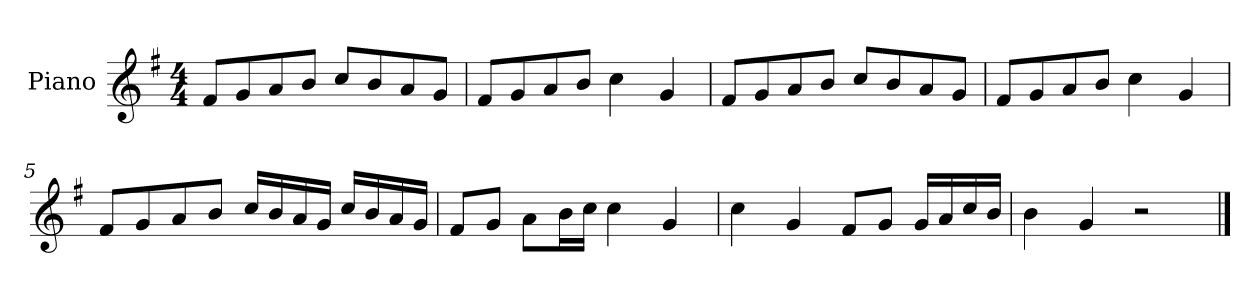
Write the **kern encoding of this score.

**kern
*part1
*staff1
*I"Piano
*I'P-no
*clefG2
*k[f#]
*M4/4
*MM90
=1
8f#/L
8g/
8a/
8b/J
8cc/L
8b/
8a/
8g/J
=2
8f#/L
8g/
8a/
8b/J
4cc\
4g/
=3
8f#/L
8g/
8a/
8b/J
8cc/L
8b/
8a/
8g/J
=4
8f#/L
8g/
8a/
8b/J
4cc\
4g/
=5
8f#/L
8g/
8a/
8b/J
16cc/LL
16b/
16a/
16g/JJ
16cc/LL
16b/
16a/
16g/JJ
!!LO:LB:g=z
=6
8f#/L
8g/J
8a\L
16b\L
16cc\JJ
4cc\
4g/
=7
4cc\
4g/
8f#/L
8g/J
16g/LL
16a/
16cc/
16b/JJ
=8
4b\
4g/
2r
==
*-
